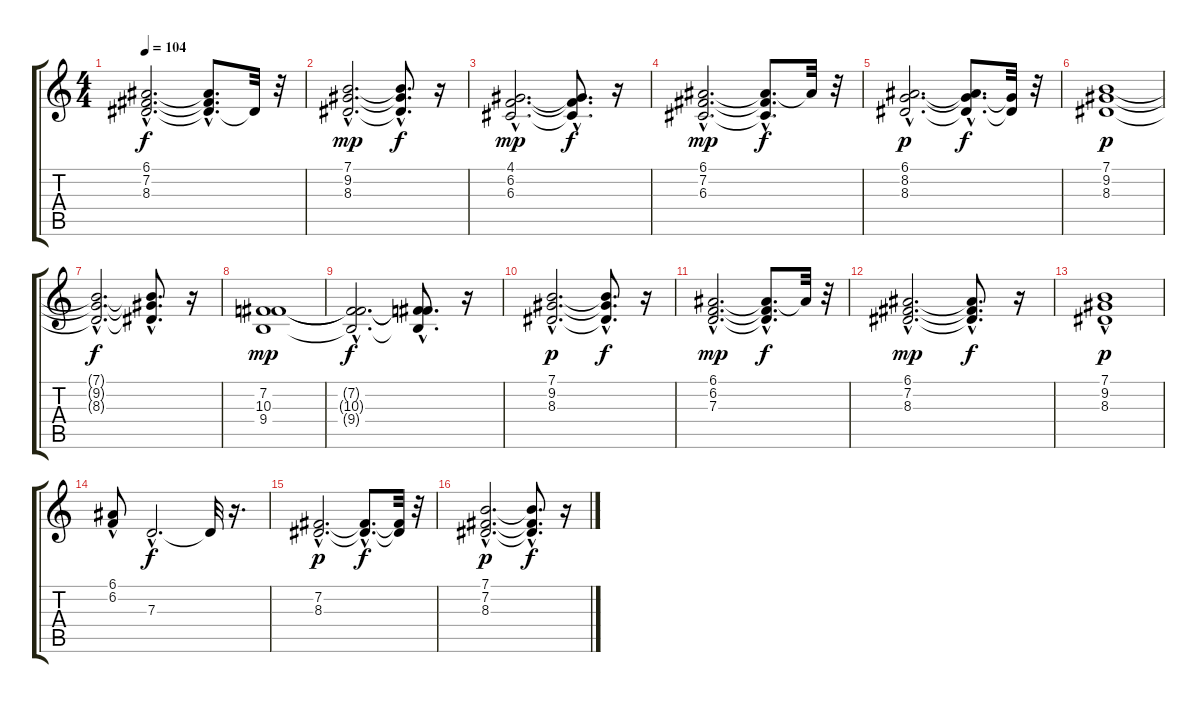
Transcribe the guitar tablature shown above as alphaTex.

\track "" {instrument electricpiano2}
\staff {score tabs}
\tuning (E4 B3 G3 D3 A2 E2) {hide}
\ts (4 4)
\tempo 104
\clef g2
\ks c
(6.1{hac t} 7.2{hac t} 8.3{hac t}).2{d dy f} (6.1{hac t} 7.2{hac t} 8.3{hac t}).8{d} 8.3{t}.32 r.32 |
(7.1{hac} 9.2{hac} 8.3{hac}).2{d dy mp} (7.1{hac t} 9.2{hac t} 8.3{t}).8{d dy f} r.16 |
(4.1{hac} 6.2{hac} 6.3{hac}).2{d dy mp} (4.1{hac t} 6.2{t} 6.3{hac t}).8{d dy f} r.16 |
(6.1{hac} 7.2{hac} 6.3{hac}).2{d dy mp} (6.1{hac t} 7.2{hac t} 6.3{t}).8{d dy f} 6.1{t}.32 r.32 |
(6.1{hac} 8.2{hac} 8.3{hac}).2{d dy p} (6.1{hac t} 8.2{hac t} 8.3{hac t}).8{d dy f} (8.2{t} 8.3{t}).32 r.32 |
(7.1 9.2 8.3).1{dy p} |
(7.1{hac t} 9.2{hac t} 8.3{hac t}).2{d dy f} (7.1{hac t} 9.2{t} 8.3{hac t}).8{d} r.16 |
(7.2 10.3 9.4).1{dy mp} |
(7.2{hac t} 10.3{hac t} 9.4{hac t}).2{d dy f} (7.2{hac t} 10.3{hac t} 9.4{hac t}).8{d} r.16 |
(7.1{hac} 9.2{hac} 8.3{hac}).2{d dy p} (7.1{t} 9.2{hac t} 8.3{hac t}).8{d dy f} r.16 |
(6.1{hac} 6.2{hac} 7.3{hac}).2{d dy mp} (6.1{hac t} 6.2{hac t} 7.3{hac t}).8{d dy f} 6.1{t}.32 r.32 |
(6.1{hac} 7.2{hac} 8.3{hac}).2{d dy mp} (6.1{t} 7.2{t} 8.3{hac t}).8{d dy f} r.16 |
(7.1{hac} 9.2 8.3{hac}).1{dy p} |
(6.1 6.2{hac}).8 7.3{hac}.2{d dy f} 7.3{t}.32 r.16{d} |
(7.2{hac} 8.3{hac}).2{d dy p} (7.2{hac t} 8.3{hac t}).8{d dy f} (7.2{t} 8.3{t}).32 r.32 |
(7.1{hac} 7.2{hac} 8.3{hac}).2{d dy p} (7.1{hac t} 7.2{t} 8.3{t}).8{d dy f} r.16
